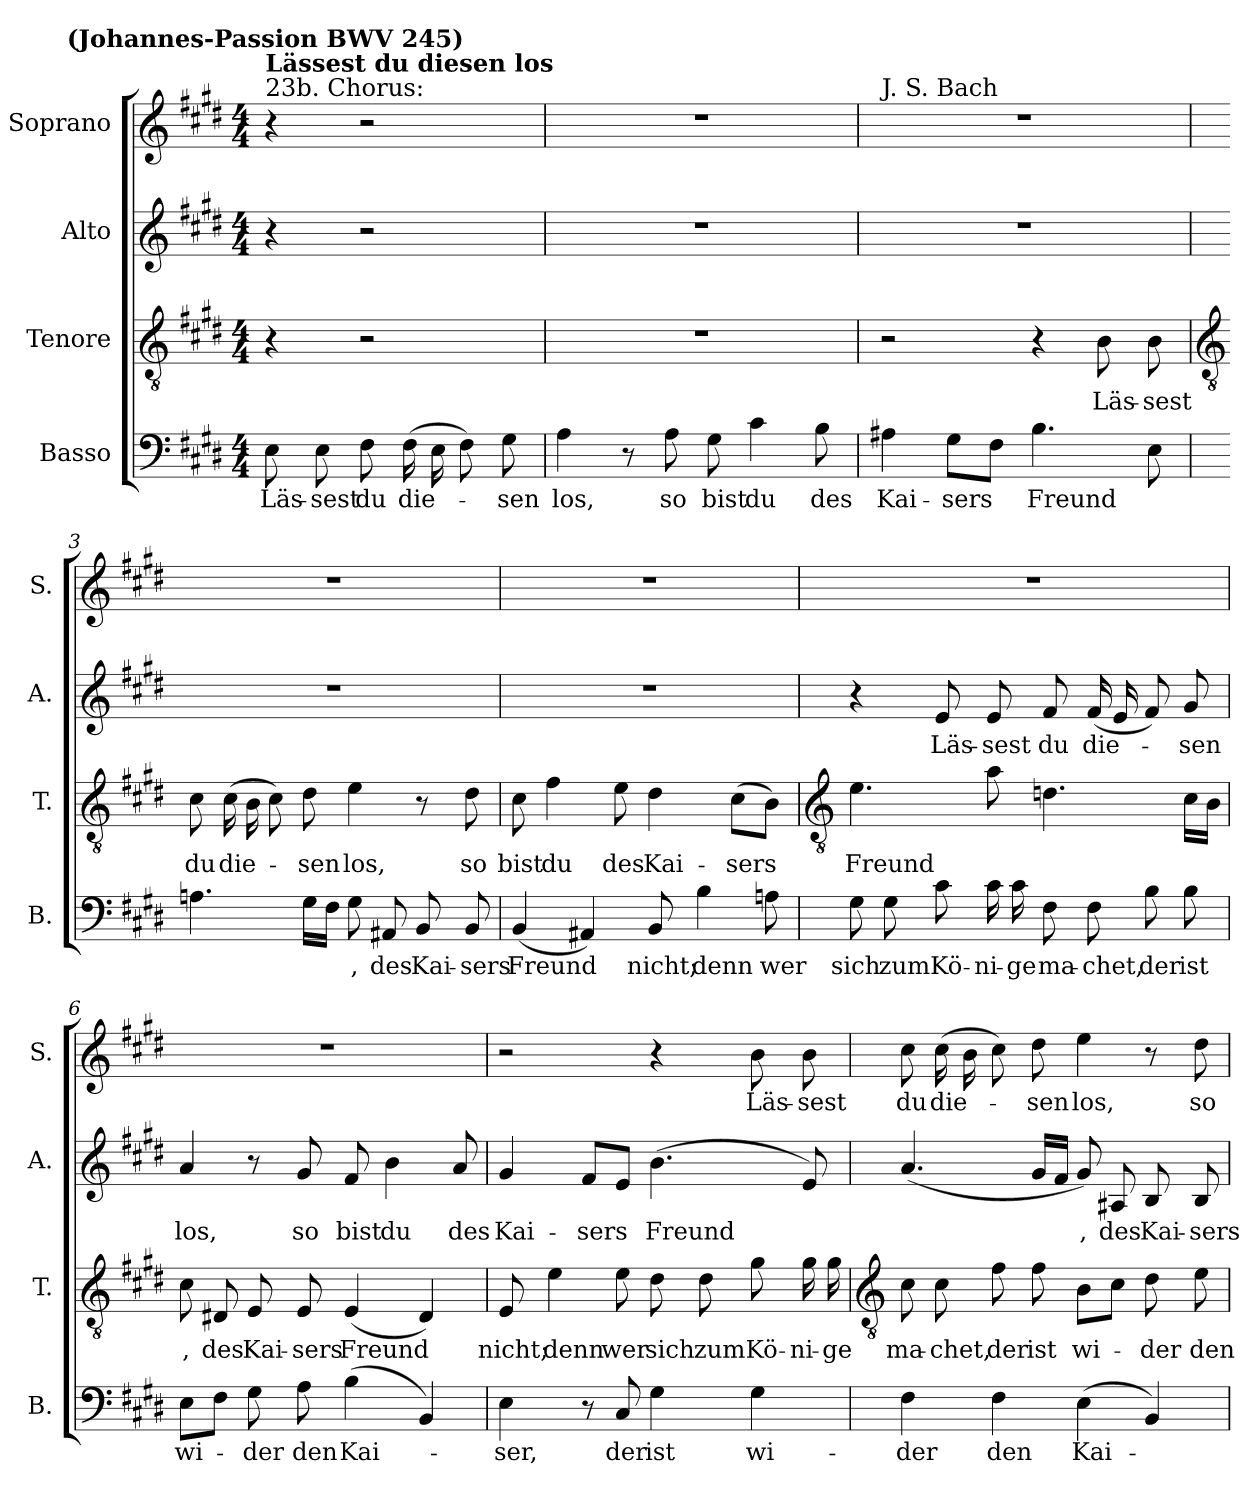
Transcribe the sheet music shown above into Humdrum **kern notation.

**kern	**text	**kern	**text	**kern	**text	**kern	**text
*part4	*part4	*part3	*part3	*part2	*part2	*part1	*part1
*staff4	*staff4	*staff3	*staff3	*staff2	*staff2	*staff1	*staff1
*I"Basso	*	*I"Tenore	*	*I"Alto	*	*I"Soprano	*
*I'B.	*	*I'T.	*	*I'A.	*	*I'S.	*
*clefF4	*	*clefGv2	*	*clefG2	*	*clefG2	*
*k[f#c#g#d#]	*	*k[f#c#g#d#]	*	*k[f#c#g#d#]	*	*k[f#c#g#d#]	*
*E:	*	*E:	*	*E:	*	*E:	*
*M4/4	*	*M4/4	*	*M4/4	*	*M4/4	*
=	=	=	=	=	=	=	=
!	!	!	!	!	!	!LO:TX:a:t=23b. Chorus&colon;	!
!	!	!	!	!	!	!LO:TX:a:B:t=Lässest du diesen los	!
!	!	!	!	!	!	!LO:TX:a:B:cj:t=(Johannes-Passion BWV 245)	!
!	!LO:LY:b	!	!	!	!	!	!
8E	Läs-	4r	.	4r	.	4r	.
!	!LO:LY:b	!	!	!	!	!	!
8E	-sest	.	.	.	.	.	.
!	!LO:LY:b	!	!	!	!	!	!
8F#	du	2r	.	2r	.	2r	.
!	!LO:LY:b	!	!	!	!	!	!
(>16F#LL	die-	.	.	.	.	.	.
16E	.	.	.	.	.	.	.
8F#J)	.	.	.	.	.	.	.
!	!LO:LY:b	!	!	!	!	!	!
8G#	-sen	.	.	.	.	.	.
=1	=1	=1	=1	=1	=1	=1	=1
!	!LO:LY:b	!	!	!	!	!	!
4A	los,	1r	.	1r	.	1r	.
8r	.	.	.	.	.	.	.
!	!LO:LY:b	!	!	!	!	!	!
8A	so	.	.	.	.	.	.
!	!LO:LY:b	!	!	!	!	!	!
8G#	bist	.	.	.	.	.	.
!	!LO:LY:b	!	!	!	!	!	!
4c#	du	.	.	.	.	.	.
!	!LO:LY:b	!	!	!	!	!	!
8B	des	.	.	.	.	.	.
=2	=2	=2	=2	=2	=2	=2	=2
!	!	!	!	!	!	!LO:TX:a:t=J. S. Bach	!
!	!LO:LY:b	!	!	!	!	!	!
4A#X	Kai-	2r	.	1r	.	1r	.
!	!LO:LY:b	!	!	!	!	!	!
8G#L	-sers	.	.	.	.	.	.
8F#J	.	.	.	.	.	.	.
!	!LO:LY:b	!	!	!	!	!	!
4.B	Freund	4r	.	.	.	.	.
!	!	!	!LO:LY:b	!	!	!	!
.	.	8B	Läs-	.	.	.	.
!	!	!	!LO:LY:b	!	!	!	!
8E	.	8B	-sest	.	.	.	.
!!LO:LB:g=z
=3	=3	=3	=3	=3	=3	=3	=3
*	*	*clefGv2	*	*	*	*	*
!	!	!	!LO:LY:b	!	!	!	!
4.An	.	8c#	du	1r	.	1r	.
!	!	!	!LO:LY:b	!	!	!	!
.	.	(>16c#LL	die-	.	.	.	.
.	.	16B	.	.	.	.	.
.	.	8c#J)	.	.	.	.	.
!	!	!	!LO:LY:b	!	!	!	!
16G#LL	.	8d#	-sen	.	.	.	.
16F#JJ	.	.	.	.	.	.	.
!	!LO:LY:b	!	!LO:LY:b	!	!	!	!
8G#	,	4e	los,	.	.	.	.
!	!LO:LY:b	!	!	!	!	!	!
8AA#X	des	.	.	.	.	.	.
!	!LO:LY:b	!	!	!	!	!	!
8BB	Kai-	8r	.	.	.	.	.
!	!LO:LY:b	!	!LO:LY:b	!	!	!	!
8BB	-sers	8d#	so	.	.	.	.
=4	=4	=4	=4	=4	=4	=4	=4
!	!LO:LY:b	!	!LO:LY:b	!	!	!	!
(<4BB	Freund	8c#	bist	1r	.	1r	.
!	!	!	!LO:LY:b	!	!	!	!
.	.	4f#	du	.	.	.	.
4AA#X)	.	.	.	.	.	.	.
!	!	!	!LO:LY:b	!	!	!	!
.	.	8e	des	.	.	.	.
!	!LO:LY:b	!	!LO:LY:b	!	!	!	!
8BB	nicht;	4d#	Kai-	.	.	.	.
!	!LO:LY:b	!	!	!	!	!	!
4B	denn	.	.	.	.	.	.
!	!	!	!LO:LY:b	!	!	!	!
.	.	(>8c#L	-sers	.	.	.	.
!	!LO:LY:b	!	!	!	!	!	!
8An	wer	8BJ)	.	.	.	.	.
!!LO:LB:g=z
=5	=5	=5	=5	=5	=5	=5	=5
*	*	*clefGv2	*	*	*	*	*
!	!LO:LY:b	!	!LO:LY:b	!	!	!	!
8G#	sich	4.e	Freund	4r	.	1r	.
!	!LO:LY:b	!	!	!	!	!	!
8G#	zum	.	.	.	.	.	.
!	!LO:LY:b	!	!	!	!LO:LY:b	!	!
8c#	Kö-	.	.	8e	Läs-	.	.
!	!LO:LY:b	!	!	!	!LO:LY:b	!	!
16c#	-ni-	8a	.	8e	-sest	.	.
!	!LO:LY:b	!	!	!	!	!	!
16c#	-ge	.	.	.	.	.	.
!	!LO:LY:b	!	!	!	!LO:LY:b	!	!
8F#	ma-	4.dn	.	8f#	du	.	.
!	!LO:LY:b	!	!	!	!LO:LY:b	!	!
8F#	-chet,	.	.	(<16f#LL	die-	.	.
.	.	.	.	16e	.	.	.
!	!LO:LY:b	!	!	!	!	!	!
8B	der	.	.	8f#J)	.	.	.
!	!LO:LY:b	!	!	!	!LO:LY:b	!	!
8B	ist	16c#LL	.	8g#	-sen	.	.
.	.	16BJJ	.	.	.	.	.
=6	=6	=6	=6	=6	=6	=6	=6
!	!LO:LY:b	!	!LO:LY:b	!	!LO:LY:b	!	!
8EL	wi-	8c#	,	4a	los,	1r	.
!	!	!	!LO:LY:b	!	!	!	!
8F#J	.	8D#X	des	.	.	.	.
!	!LO:LY:b	!	!LO:LY:b	!	!	!	!
8G#	-der	8E	Kai-	8r	.	.	.
!	!LO:LY:b	!	!LO:LY:b	!	!LO:LY:b	!	!
8A	den	8E	-sers	8g#	so	.	.
!	!LO:LY:b	!	!LO:LY:b	!	!LO:LY:b	!	!
(>4B	Kai-	(<4E	Freund	8f#	bist	.	.
!	!	!	!	!	!LO:LY:b	!	!
.	.	.	.	4b	du	.	.
4BB)	.	4D#)	.	.	.	.	.
!	!	!	!	!	!LO:LY:b	!	!
.	.	.	.	8a	des	.	.
=7	=7	=7	=7	=7	=7	=7	=7
!	!LO:LY:b	!	!LO:LY:b	!	!LO:LY:b	!	!
4E	-ser,	8E	nicht;	4g#	Kai-	2r	.
!	!	!	!LO:LY:b	!	!	!	!
.	.	4e	denn	.	.	.	.
!	!	!	!	!	!LO:LY:b	!	!
8r	.	.	.	8f#L	-sers	.	.
!	!LO:LY:b	!	!LO:LY:b	!	!	!	!
8C#	der	8e	wer	8eJ	.	.	.
!	!LO:LY:b	!	!LO:LY:b	!	!LO:LY:b	!	!
4G#	ist	8d#	sich	(>4.b	Freund	4r	.
!	!	!	!LO:LY:b	!	!	!	!
.	.	8d#	zum	.	.	.	.
!	!LO:LY:b	!	!LO:LY:b	!	!	!	!LO:LY:b
4G#	wi-	8g#	Kö-	.	.	8b	Läs-
!	!	!	!LO:LY:b	!	!	!	!LO:LY:b
.	.	16g#	-ni-	8e)	.	8b	-sest
!	!	!	!LO:LY:b	!	!	!	!
.	.	16g#	-ge	.	.	.	.
!!LO:LB:g=z
=8	=8	=8	=8	=8	=8	=8	=8
*	*	*clefGv2	*	*	*	*	*
!	!LO:LY:b	!	!LO:LY:b	!	!	!	!LO:LY:b
4F#	-der	8c#	ma-	(>4.a	.	8cc#	du
!	!	!	!LO:LY:b	!	!	!	!LO:LY:b
.	.	8c#	-chet,	.	.	(>16cc#LL	die-
.	.	.	.	.	.	16b	.
!	!LO:LY:b	!	!LO:LY:b	!	!	!	!
4F#	den	8f#	der	.	.	8cc#J)	.
!	!	!	!LO:LY:b	!	!	!	!LO:LY:b
.	.	8f#	ist	16g#LL	.	8dd#	-sen
.	.	.	.	16f#JJ	.	.	.
!	!LO:LY:b	!	!LO:LY:b	!	!LO:LY:b	!	!LO:LY:b
(>4E	Kai-	8BL	wi-	8g#)	,	4ee	los,
!	!	!	!	!	!LO:LY:b	!	!
.	.	8c#J	.	8A#X	des	.	.
!	!	!	!LO:LY:b	!	!LO:LY:b	!	!
4BB)	.	8d#	-der	8B	Kai-	8r	.
!	!	!	!LO:LY:b	!	!LO:LY:b	!	!LO:LY:b
.	.	8e	den	8B	-sers	8dd#	so
=	=	=	=	=	=	=	=
*-	*-	*-	*-	*-	*-	*-	*-
